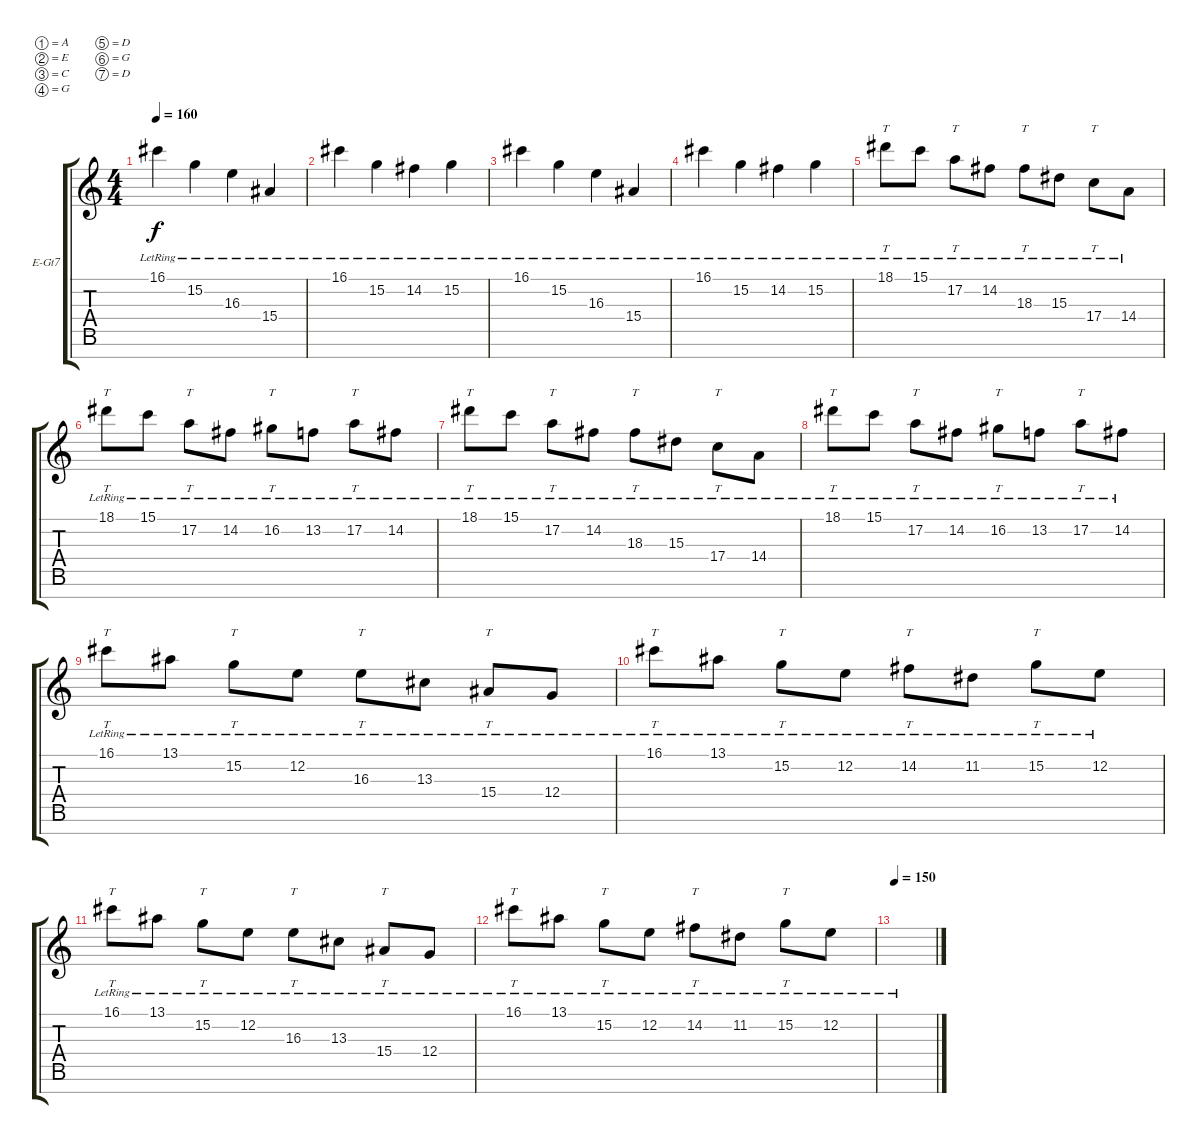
\defaultSystemsLayout 4
\bracketExtendMode groupsimilarinstruments
\firstSystemTrackNameOrientation horizontal
\otherSystemsTrackNameOrientation horizontal
\track ("Electric Guitar" "E-Gt7") {instrument electricguitarclean}
\staff {score tabs}
\tuning (A3 E3 C3 G2 D2 G1 D1)
\ts (4 4)
\tempo 160
\clef g2
\scale
0.333333
\ks c
16.1{lr}.4{dy f} 15.2{lr}.4 16.3{lr}.4 15.4{lr}.4 |
\scale
0.333333 16.1{lr}.4 15.2{lr}.4 14.2{lr}.4 15.2{lr}.4 |
\scale
0.333333 16.1{lr}.4 15.2{lr}.4 16.3{lr}.4 15.4{lr}.4 |
\scale
0.333333 16.1{lr}.4 15.2{lr}.4 14.2{lr}.4 15.2{lr}.4 |
\scale
0.333333 18.1{lr}.8{tt} 15.1{lr}.8 17.2{lr}.8{tt} 14.2{lr}.8 18.3{lr}.8{tt} 15.3{lr}.8 17.4{lr}.8{tt} 14.4{lr}.8 |
\scale
0.333333 18.1{lr}.8{tt} 15.1{lr}.8 17.2{lr}.8{tt} 14.2{lr}.8 16.2{lr}.8{tt} 13.2{lr}.8 17.2{lr}.8{tt} 14.2{lr}.8 |
\scale
0.333333 18.1{lr}.8{tt} 15.1{lr}.8 17.2{lr}.8{tt} 14.2{lr}.8 18.3{lr}.8{tt} 15.3{lr}.8 17.4{lr}.8{tt} 14.4{lr}.8 |
\scale
0.333333 18.1{lr}.8{tt} 15.1{lr}.8 17.2{lr}.8{tt} 14.2{lr}.8 16.2{lr}.8{tt} 13.2{lr}.8 17.2{lr}.8{tt} 14.2{lr}.8 |
\scale
0.333333 16.1{lr}.8{tt} 13.1{lr}.8 15.2{lr}.8{tt} 12.2{lr}.8 16.3{lr}.8{tt} 13.3{lr}.8 15.4{lr}.8{tt} 12.4{lr}.8 |
\scale
0.333333 16.1{lr}.8{tt} 13.1{lr}.8 15.2{lr}.8{tt} 12.2{lr}.8 14.2{lr}.8{tt} 11.2{lr}.8 15.2{lr}.8{tt} 12.2{lr}.8 |
\scale
0.333333 16.1{lr}.8{tt} 13.1{lr}.8 15.2{lr}.8{tt} 12.2{lr}.8 16.3{lr}.8{tt} 13.3{lr}.8 15.4{lr}.8{tt} 12.4{lr}.8 |
\scale
0.333333 16.1{lr}.8{tt} 13.1{lr}.8 15.2{lr}.8{tt} 12.2{lr}.8 14.2{lr}.8{tt} 11.2{lr}.8 15.2{lr}.8{tt} 12.2{lr}.8 |
\tempo 150
\scale
0.333333 |
\scale
0.333333 |
\scale
0.333333 |
\scale
0.333333
